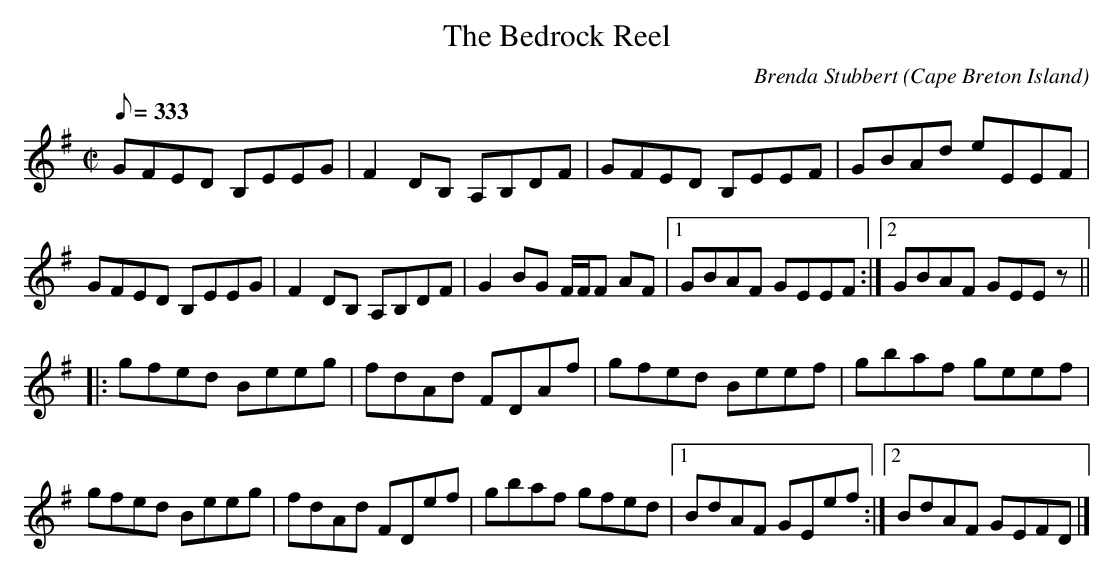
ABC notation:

X:1
T:The Bedrock Reel
C:Brenda Stubbert
O:Cape Breton Island
L:1/8
Q:333
M:C|
K:Eaeo
GFED B,EEG|F2 DB, A,B,DF|GFED B,EEF|GBAd eEEF|
GFED B,EEG|F2 DB, A,B,DF|\
G2 BG F/F/F AF|[1GBAF GEEF:|[2GBAF GEEz||
|:gfed Beeg|fdAd FDAf|gfed Beef|gbaf geef|
gfed Beeg|fdAd FDef|\
gbaf gfed|[1BdAF GEef:|[2BdAF GEFD|]
